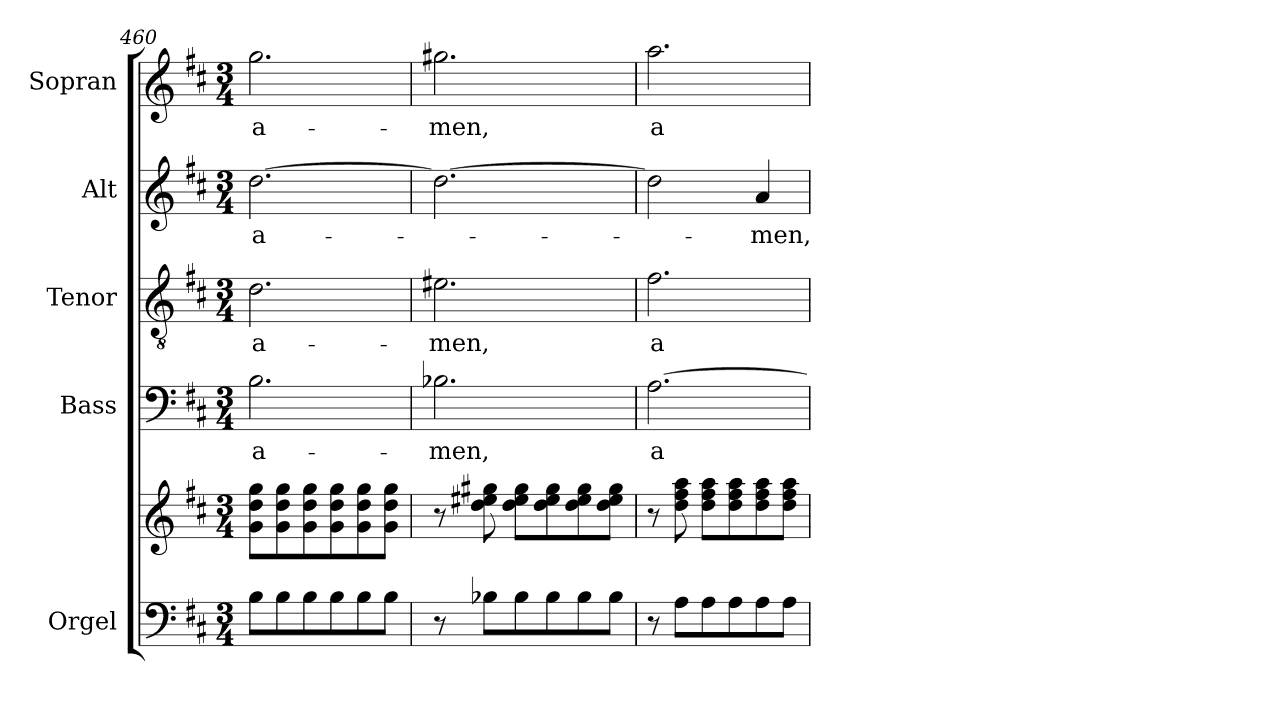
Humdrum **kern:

**kern	**kern	**kern	**text	**kern	**text	**kern	**text	**kern	**text
*part5	*part5	*part4	*part4	*part3	*part3	*part2	*part2	*part1	*part1
*staff6	*staff5	*staff4	*staff4	*staff3	*staff3	*staff2	*staff2	*staff1	*staff1
*I"Orgel	*	*I"Bass	*	*I"Tenor	*	*I"Alt	*	*I"Sopran	*
*I'Org.	*	*I'B	*	*I'T	*	*I'A	*	*I'S	*
*clefF4	*clefG2	*clefF4	*	*clefGv2	*	*clefG2	*	*clefG2	*
*k[f#c#]	*k[f#c#]	*k[f#c#]	*	*k[f#c#]	*	*k[f#c#]	*	*k[f#c#]	*
*D:	*D:	*D:	*	*D:	*	*D:	*	*D:	*
*M3/4	*M3/4	*M3/4	*	*M3/4	*	*M3/4	*	*M3/4	*
=460	=460	=460	=460	=460	=460	=460	=460	=460	=460
!	!	!	!LO:LY:b	!	!LO:LY:b	!	!LO:LY:b	!	!LO:LY:b
8B\L	8g\ 8dd\ 8gg\L	2.B\	a-	2.d\	a-	[2.dd\	a-	2.gg\	a-
8B\	8g\ 8dd\ 8gg\	.	.	.	.	.	.	.	.
8B\	8g\ 8dd\ 8gg\	.	.	.	.	.	.	.	.
8B\	8g\ 8dd\ 8gg\	.	.	.	.	.	.	.	.
8B\	8g\ 8dd\ 8gg\	.	.	.	.	.	.	.	.
8B\J	8g\ 8dd\ 8gg\J	.	.	.	.	.	.	.	.
!!LO:LB:g=z
=461	=461	=461	=461	=461	=461	=461	=461	=461	=461
!	!	!	!LO:LY:b	!	!LO:LY:b	!	!	!	!LO:LY:b
8r	8r	2.B-X\	-men,	2.e#X\	-men,	2.dd\_	.	2.gg#X\	-men,
8B-X\L	8dd\ 8ee#X\ 8gg#X\	.	.	.	.	.	.	.	.
8B-\	8dd\ 8ee#\ 8gg#\L	.	.	.	.	.	.	.	.
8B-\	8dd\ 8ee#\ 8gg#\	.	.	.	.	.	.	.	.
8B-\	8dd\ 8ee#\ 8gg#\	.	.	.	.	.	.	.	.
8B-\J	8dd\ 8ee#\ 8gg#\J	.	.	.	.	.	.	.	.
=462	=462	=462	=462	=462	=462	=462	=462	=462	=462
!	!	!	!LO:LY:b	!	!LO:LY:b	!	!	!	!LO:LY:b
8r	8r	[2.A\	a-	2.f#\	a-	2dd\]	.	2.aa\	a-
8A\L	8dd\ 8ff#\ 8aa\	.	.	.	.	.	.	.	.
8A\	8dd\ 8ff#\ 8aa\L	.	.	.	.	.	.	.	.
8A\	8dd\ 8ff#\ 8aa\	.	.	.	.	.	.	.	.
!	!	!	!	!	!	!	!LO:LY:b	!	!
8A\	8dd\ 8ff#\ 8aa\	.	.	.	.	4a/	-men,	.	.
8A\J	8dd\ 8ff#\ 8aa\J	.	.	.	.	.	.	.	.
=	=	=	=	=	=	=	=	=	=
*-	*-	*-	*-	*-	*-	*-	*-	*-	*-
